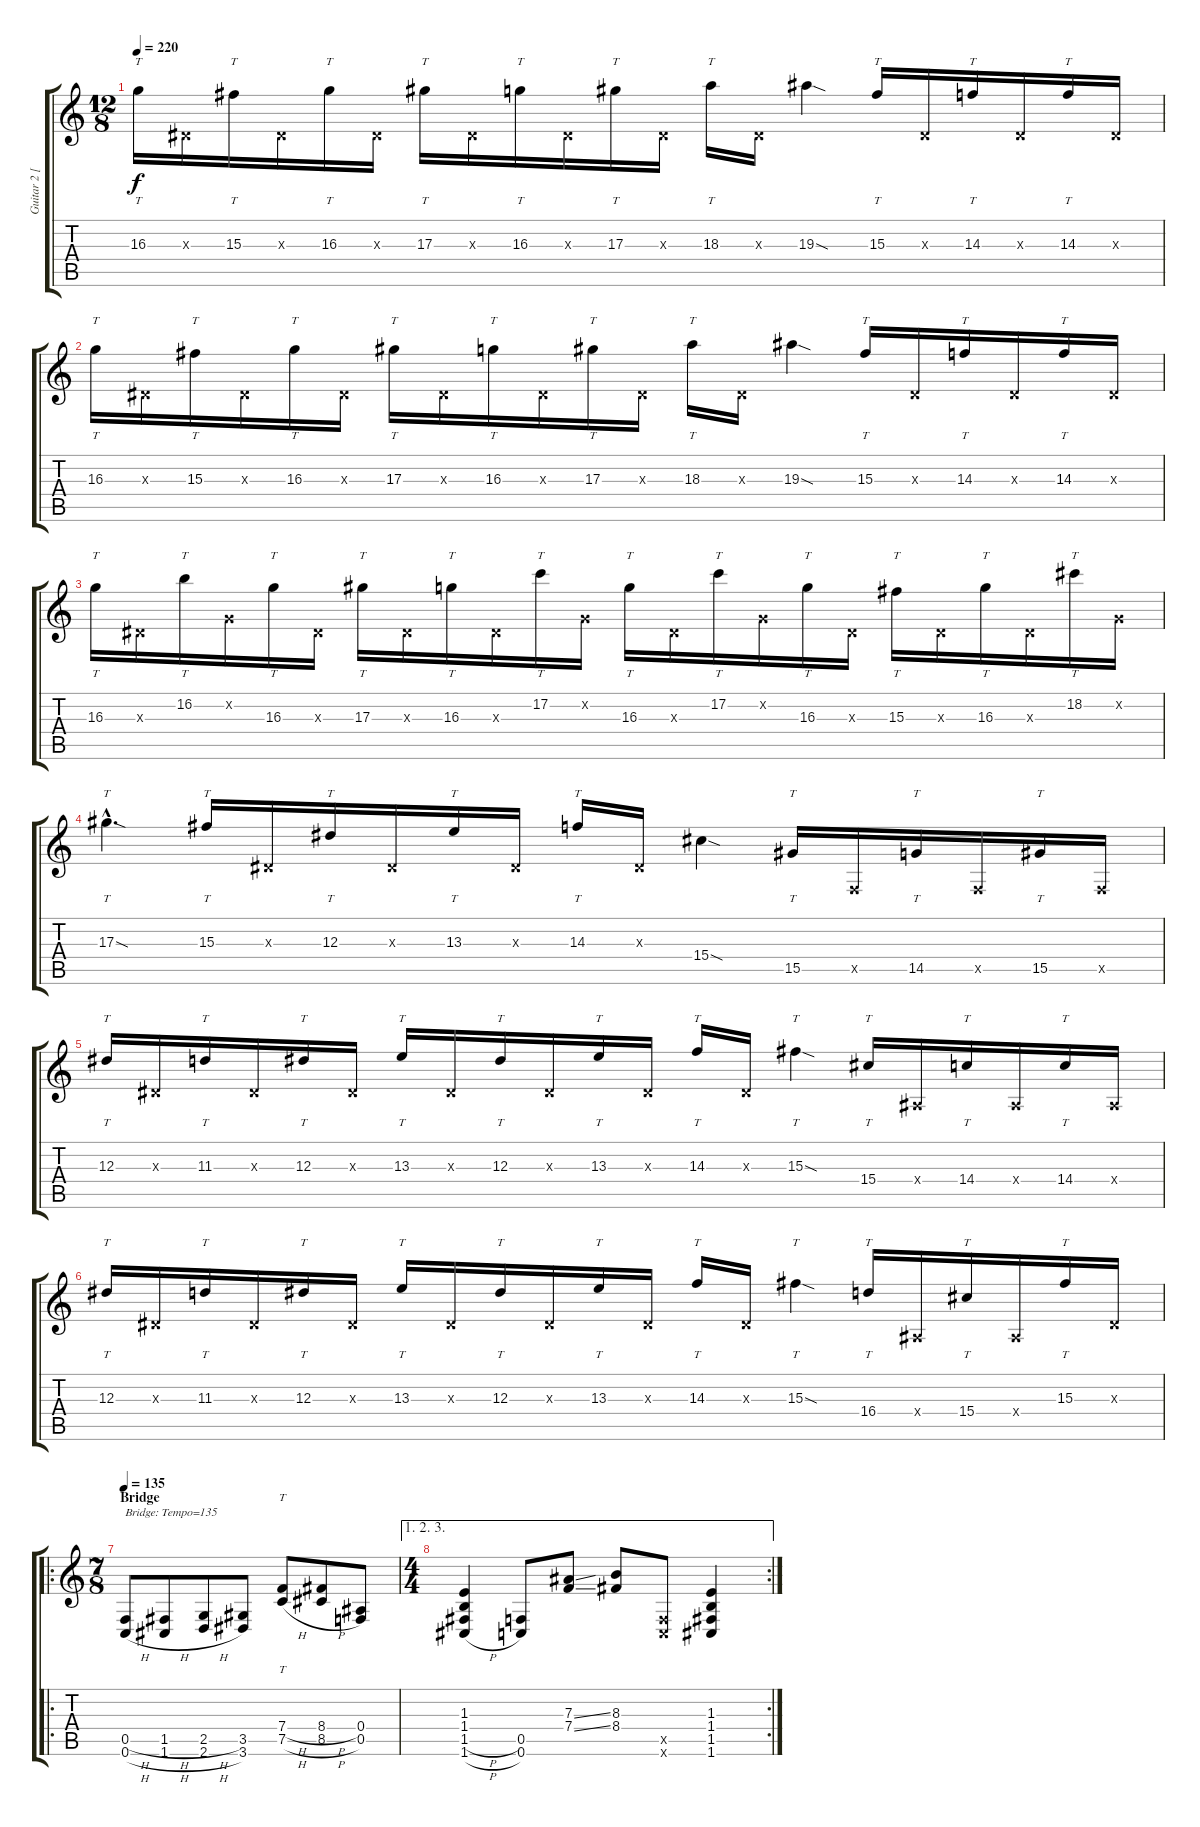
\track ("Guitar 2 [Luc Lemay]" "Guitar 2 [") {instrument distortionguitar}
\staff {score tabs}
\tuning (C4 G3 Eb3 Bb2 F2 C2) {hide}
\ts (12 8)
\tempo 220
\clef g2
\ks c
16.3.16{tt dy f} 0.3{x}.16 15.3.16{tt} 0.3{x}.16 16.3.16{tt} 0.3{x}.16 17.3.16{tt} 0.3{x}.16 16.3.16{tt} 0.3{x}.16 17.3.16{tt} 0.3{x}.16 18.3.16{tt} 0.3{x}.16 19.3{sod}.4 15.3.16{tt} 0.3{x}.16 14.3.16{tt} 0.3{x}.16 14.3.16{tt} 0.3{x}.16 |
16.3.16{tt} 0.3{x}.16 15.3.16{tt} 0.3{x}.16 16.3.16{tt} 0.3{x}.16 17.3.16{tt} 0.3{x}.16 16.3.16{tt} 0.3{x}.16 17.3.16{tt} 0.3{x}.16 18.3.16{tt} 0.3{x}.16 19.3{sod}.4 15.3.16{tt} 0.3{x}.16 14.3.16{tt} 0.3{x}.16 14.3.16{tt} 0.3{x}.16 |
16.3.16{tt} 0.3{x}.16 16.2.16{tt} 0.2{x}.16 16.3.16{tt} 0.3{x}.16 17.3.16{tt} 0.3{x}.16 16.3.16{tt} 0.3{x}.16 17.2.16{tt} 0.2{x}.16 16.3.16{tt} 0.3{x}.16 17.2.16{tt} 0.2{x}.16 16.3.16{tt} 0.3{x}.16 15.3.16{tt} 0.3{x}.16 16.3.16{tt} 0.3{x}.16 18.2.16{tt} 0.2{x}.16 |
17.3{sod hac}.4{tt d} 15.3.16{tt} 0.3{x}.16 12.3.16{tt} 0.3{x}.16 13.3.16{tt} 0.3{x}.16 14.3.16{tt} 0.3{x}.16 15.4{sod}.4 15.5.16{tt} 0.5{x}.16 14.5.16{tt} 0.5{x}.16 15.5.16{tt} 0.5{x}.16 |
12.3.16{tt} 0.3{x}.16 11.3.16{tt} 0.3{x}.16 12.3.16{tt} 0.3{x}.16 13.3.16{tt} 0.3{x}.16 12.3.16{tt} 0.3{x}.16 13.3.16{tt} 0.3{x}.16 14.3.16{tt} 0.3{x}.16 15.3{sod}.4{tt} 15.4.16{tt} 0.4{x}.16 14.4.16{tt} 0.4{x}.16 14.4.16{tt} 0.4{x}.16 |
12.3.16{tt} 0.3{x}.16 11.3.16{tt} 0.3{x}.16 12.3.16{tt} 0.3{x}.16 13.3.16{tt} 0.3{x}.16 12.3.16{tt} 0.3{x}.16 13.3.16{tt} 0.3{x}.16 14.3.16{tt} 0.3{x}.16 15.3{sod}.4{tt} 16.4.16{tt} 0.4{x}.16 15.4.16{tt} 0.4{x}.16 15.3.16{tt} 0.3{x}.16 |
\ro
\ts (7 8)
\section ("" "Bridge")
\tempo 135
(0.5{h} 0.6{h}).8{txt "Bridge: Tempo=135"} (1.5{h} 1.6{h}).8 (2.5{h} 2.6{h}).8 (3.5 3.6).8 (7.4{h} 7.5{h}).8{tt} (8.4{h} 8.5{h}).8 (0.4 0.5).8 |
\ae (1 2 3)
\rc 2
\ts (4 4)
(1.3 1.4 1.5{h} 1.6{h}).4 (0.5 0.6).8 (7.3{ss} 7.4{ss}).8 (8.3 8.4).8 (0.5{x} 0.6{x}).8 (1.3 1.4 1.5 1.6).4
